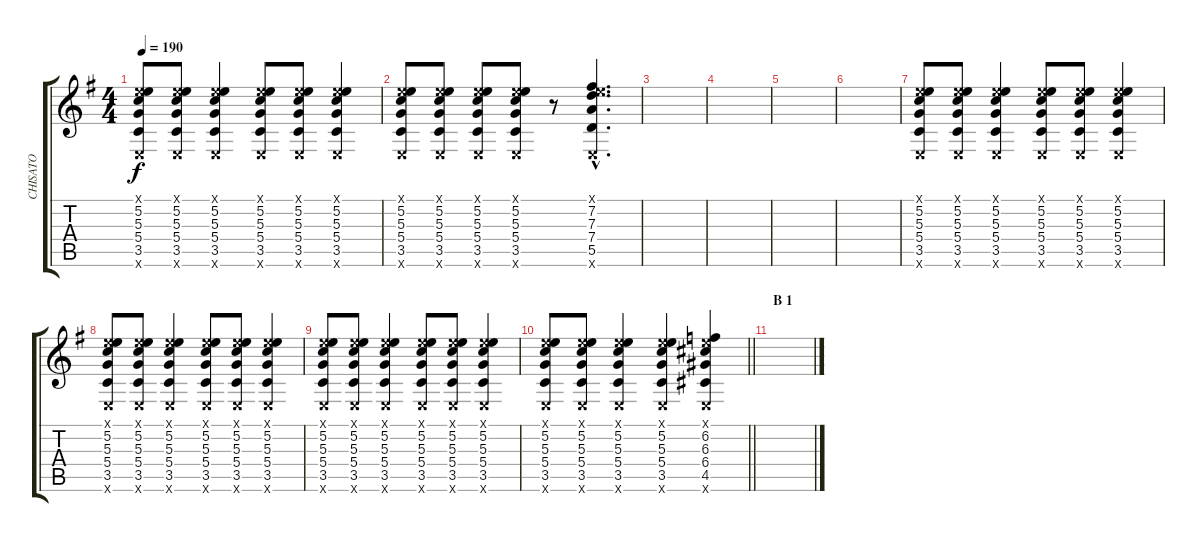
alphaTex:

\track ("CHISATO" "CHISATO") {instrument distortionguitar}
\staff {score tabs}
\tuning (E4 B3 G3 D3 A2 E2) {hide}
\ts (4 4)
\tempo 190
\clef g2
\ks g
(0.1{x} 5.2 5.3 5.4 3.5 0.6{x}).8{dy f} (0.1{x} 5.2 5.3 5.4 3.5 0.6{x}).8 (0.1{x} 5.2 5.3 5.4 3.5 0.6{x}).4 (0.1{x} 5.2 5.3 5.4 3.5 0.6{x}).8 (0.1{x} 5.2 5.3 5.4 3.5 0.6{x}).8 (0.1{x} 5.2 5.3 5.4 3.5 0.6{x}).4 |
(0.1{x} 5.2 5.3 5.4 3.5 0.6{x}).8 (0.1{x} 5.2 5.3 5.4 3.5 0.6{x}).8 (0.1{x} 5.2 5.3 5.4 3.5 0.6{x}).8 (0.1{x} 5.2 5.3 5.4 3.5 0.6{x}).8 r.8 (0.1{hac x} 7.2{hac} 7.3{hac} 7.4{hac} 5.5{hac} 0.6{hac x}).4{d} |
|
|
|
|
(0.1{x} 5.2 5.3 5.4 3.5 0.6{x}).8{volume 8 balance 13} (0.1{x} 5.2 5.3 5.4 3.5 0.6{x}).8 (0.1{x} 5.2 5.3 5.4 3.5 0.6{x}).4 (0.1{x} 5.2 5.3 5.4 3.5 0.6{x}).8 (0.1{x} 5.2 5.3 5.4 3.5 0.6{x}).8 (0.1{x} 5.2 5.3 5.4 3.5 0.6{x}).4 |
(0.1{x} 5.2 5.3 5.4 3.5 0.6{x}).8 (0.1{x} 5.2 5.3 5.4 3.5 0.6{x}).8 (0.1{x} 5.2 5.3 5.4 3.5 0.6{x}).4 (0.1{x} 5.2 5.3 5.4 3.5 0.6{x}).8 (0.1{x} 5.2 5.3 5.4 3.5 0.6{x}).8 (0.1{x} 5.2 5.3 5.4 3.5 0.6{x}).4 |
(0.1{x} 5.2 5.3 5.4 3.5 0.6{x}).8 (0.1{x} 5.2 5.3 5.4 3.5 0.6{x}).8 (0.1{x} 5.2 5.3 5.4 3.5 0.6{x}).4 (0.1{x} 5.2 5.3 5.4 3.5 0.6{x}).8 (0.1{x} 5.2 5.3 5.4 3.5 0.6{x}).8 (0.1{x} 5.2 5.3 5.4 3.5 0.6{x}).4 |
\barLineRight lightlight
(0.1{x} 5.2 5.3 5.4 3.5 0.6{x}).8 (0.1{x} 5.2 5.3 5.4 3.5 0.6{x}).8 (0.1{x} 5.2 5.3 5.4 3.5 0.6{x}).4 (0.1{x} 5.2 5.3 5.4 3.5 0.6{x}).4 (0.1{x} 6.2 6.3 6.4 4.5 0.6{x}).4 |
\section ("" "B 1")
